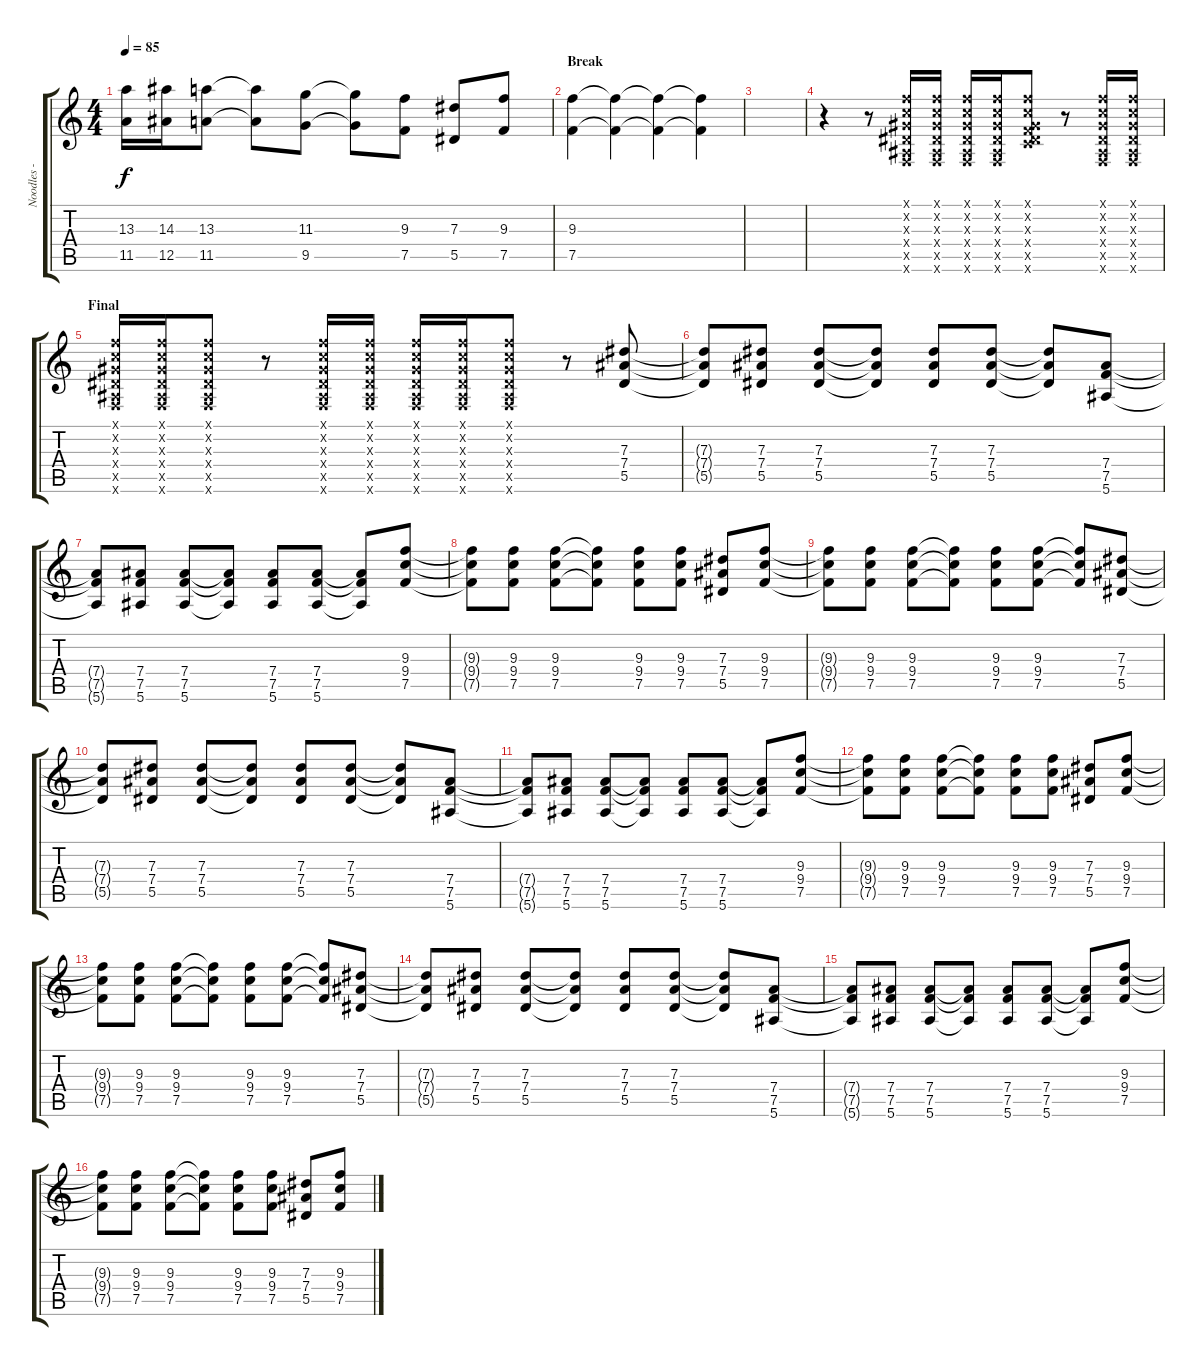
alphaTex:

\track ("Noodles - Lead Guitar" "Noodles - ") {instrument distortionguitar}
\staff {score tabs}
\tuning (F4 C4 Ab3 Eb3 Bb2 F2) {hide}
\ts (4 4)
\tempo 85
\clef g2
\ks c
(13.3 11.5).16{dy f} (14.3 12.5).16 (13.3 11.5).8 (13.3{t} 11.5{t}).8 (11.3 9.5).8 (11.3{t} 9.5{t}).8 (9.3 7.5).8 (7.3 5.5).8 (9.3 7.5).8 |
\section ("" "Break")
(9.3 7.5).4 (9.3{t} 7.5{t}).4 (9.3{t} 7.5{t}).4 (9.3{t} 7.5{t}).4 |
|
r.4 r.8 (0.1{x} 0.2{x} 0.3{x} 0.4{x} 0.5{x} 0.6{x}).16 (0.1{x} 0.2{x} 0.3{x} 0.4{x} 0.5{x} 0.6{x}).16 (0.1{x} 0.2{x} 0.3{x} 0.4{x} 0.5{x} 0.6{x}).16 (0.1{x} 0.2{x} 0.3{x} 0.4{x} 0.5{x} 0.6{x}).16 (0.1{x} 0.2{x} 0.3{x} 0.4{x} 7.5{x} 7.6{x}).8 r.8 (0.1{x} 0.2{x} 0.3{x} 0.4{x} 0.5{x} 0.6{x}).16 (0.1{x} 0.2{x} 0.3{x} 0.4{x} 0.5{x} 0.6{x}).16 |
\section ("" "Final")
(0.1{x} 0.2{x} 0.3{x} 0.4{x} 0.5{x} 0.6{x}).16 (0.1{x} 0.2{x} 0.3{x} 0.4{x} 0.5{x} 0.6{x}).16 (0.1{x} 0.2{x} 0.3{x} 0.4{x} 0.5{x} 0.6{x}).8 r.8 (0.1{x} 0.2{x} 0.3{x} 0.4{x} 0.5{x} 0.6{x}).16 (0.1{x} 0.2{x} 0.3{x} 0.4{x} 0.5{x} 0.6{x}).16 (0.1{x} 0.2{x} 0.3{x} 0.4{x} 0.5{x} 0.6{x}).16 (0.1{x} 0.2{x} 0.3{x} 0.4{x} 0.5{x} 0.6{x}).16 (0.1{x} 0.2{x} 0.3{x} 0.4{x} 0.5{x} 0.6{x}).8 r.8 (7.3 7.4 5.5).8 |
(7.3{t} 7.4{t} 5.5{t}).8 (7.3 7.4 5.5).8 (7.3 7.4 5.5).8 (7.3{t} 7.4{t} 5.5{t}).8 (7.3 7.4 5.5).8 (7.3 7.4 5.5).8 (7.3{t} 7.4{t} 5.5{t}).8 (7.4 7.5 5.6).8 |
(7.4{t} 7.5{t} 5.6{t}).8 (7.4 7.5 5.6).8 (7.4 7.5 5.6).8 (7.4{t} 7.5{t} 5.6{t}).8 (7.4 7.5 5.6).8 (7.4 7.5 5.6).8 (7.4{t} 7.5{t} 5.6{t}).8 (9.3 9.4 7.5).8 |
(9.3{t} 9.4{t} 7.5{t}).8 (9.3 9.4 7.5).8 (9.3 9.4 7.5).8 (9.3{t} 9.4{t} 7.5{t}).8 (9.3 9.4 7.5).8 (9.3 9.4 7.5).8 (7.3 7.4 5.5).8 (9.3 9.4 7.5).8 |
(9.3{t} 9.4{t} 7.5{t}).8 (9.3 9.4 7.5).8 (9.3 9.4 7.5).8 (9.3{t} 9.4{t} 7.5{t}).8 (9.3 9.4 7.5).8 (9.3 9.4 7.5).8 (9.3{t} 9.4{t} 7.5{t}).8 (7.3 7.4 5.5).8 |
(7.3{t} 7.4{t} 5.5{t}).8 (7.3 7.4 5.5).8 (7.3 7.4 5.5).8 (7.3{t} 7.4{t} 5.5{t}).8 (7.3 7.4 5.5).8 (7.3 7.4 5.5).8 (7.3{t} 7.4{t} 5.5{t}).8 (7.4 7.5 5.6).8 |
(7.4{t} 7.5{t} 5.6{t}).8 (7.4 7.5 5.6).8 (7.4 7.5 5.6).8 (7.4{t} 7.5{t} 5.6{t}).8 (7.4 7.5 5.6).8 (7.4 7.5 5.6).8 (7.4{t} 7.5{t} 5.6{t}).8 (9.3 9.4 7.5).8 |
(9.3{t} 9.4{t} 7.5{t}).8 (9.3 9.4 7.5).8 (9.3 9.4 7.5).8 (9.3{t} 9.4{t} 7.5{t}).8 (9.3 9.4 7.5).8 (9.3 9.4 7.5).8 (7.3 7.4 5.5).8 (9.3 9.4 7.5).8 |
(9.3{t} 9.4{t} 7.5{t}).8 (9.3 9.4 7.5).8 (9.3 9.4 7.5).8 (9.3{t} 9.4{t} 7.5{t}).8 (9.3 9.4 7.5).8 (9.3 9.4 7.5).8 (9.3{t} 9.4{t} 7.5{t}).8 (7.3 7.4 5.5).8 |
(7.3{t} 7.4{t} 5.5{t}).8 (7.3 7.4 5.5).8 (7.3 7.4 5.5).8 (7.3{t} 7.4{t} 5.5{t}).8 (7.3 7.4 5.5).8 (7.3 7.4 5.5).8 (7.3{t} 7.4{t} 5.5{t}).8 (7.4 7.5 5.6).8 |
(7.4{t} 7.5{t} 5.6{t}).8 (7.4 7.5 5.6).8 (7.4 7.5 5.6).8 (7.4{t} 7.5{t} 5.6{t}).8 (7.4 7.5 5.6).8 (7.4 7.5 5.6).8 (7.4{t} 7.5{t} 5.6{t}).8 (9.3 9.4 7.5).8 |
(9.3{t} 9.4{t} 7.5{t}).8 (9.3 9.4 7.5).8 (9.3 9.4 7.5).8 (9.3{t} 9.4{t} 7.5{t}).8 (9.3 9.4 7.5).8 (9.3 9.4 7.5).8 (7.3 7.4 5.5).8 (9.3 9.4 7.5).8
